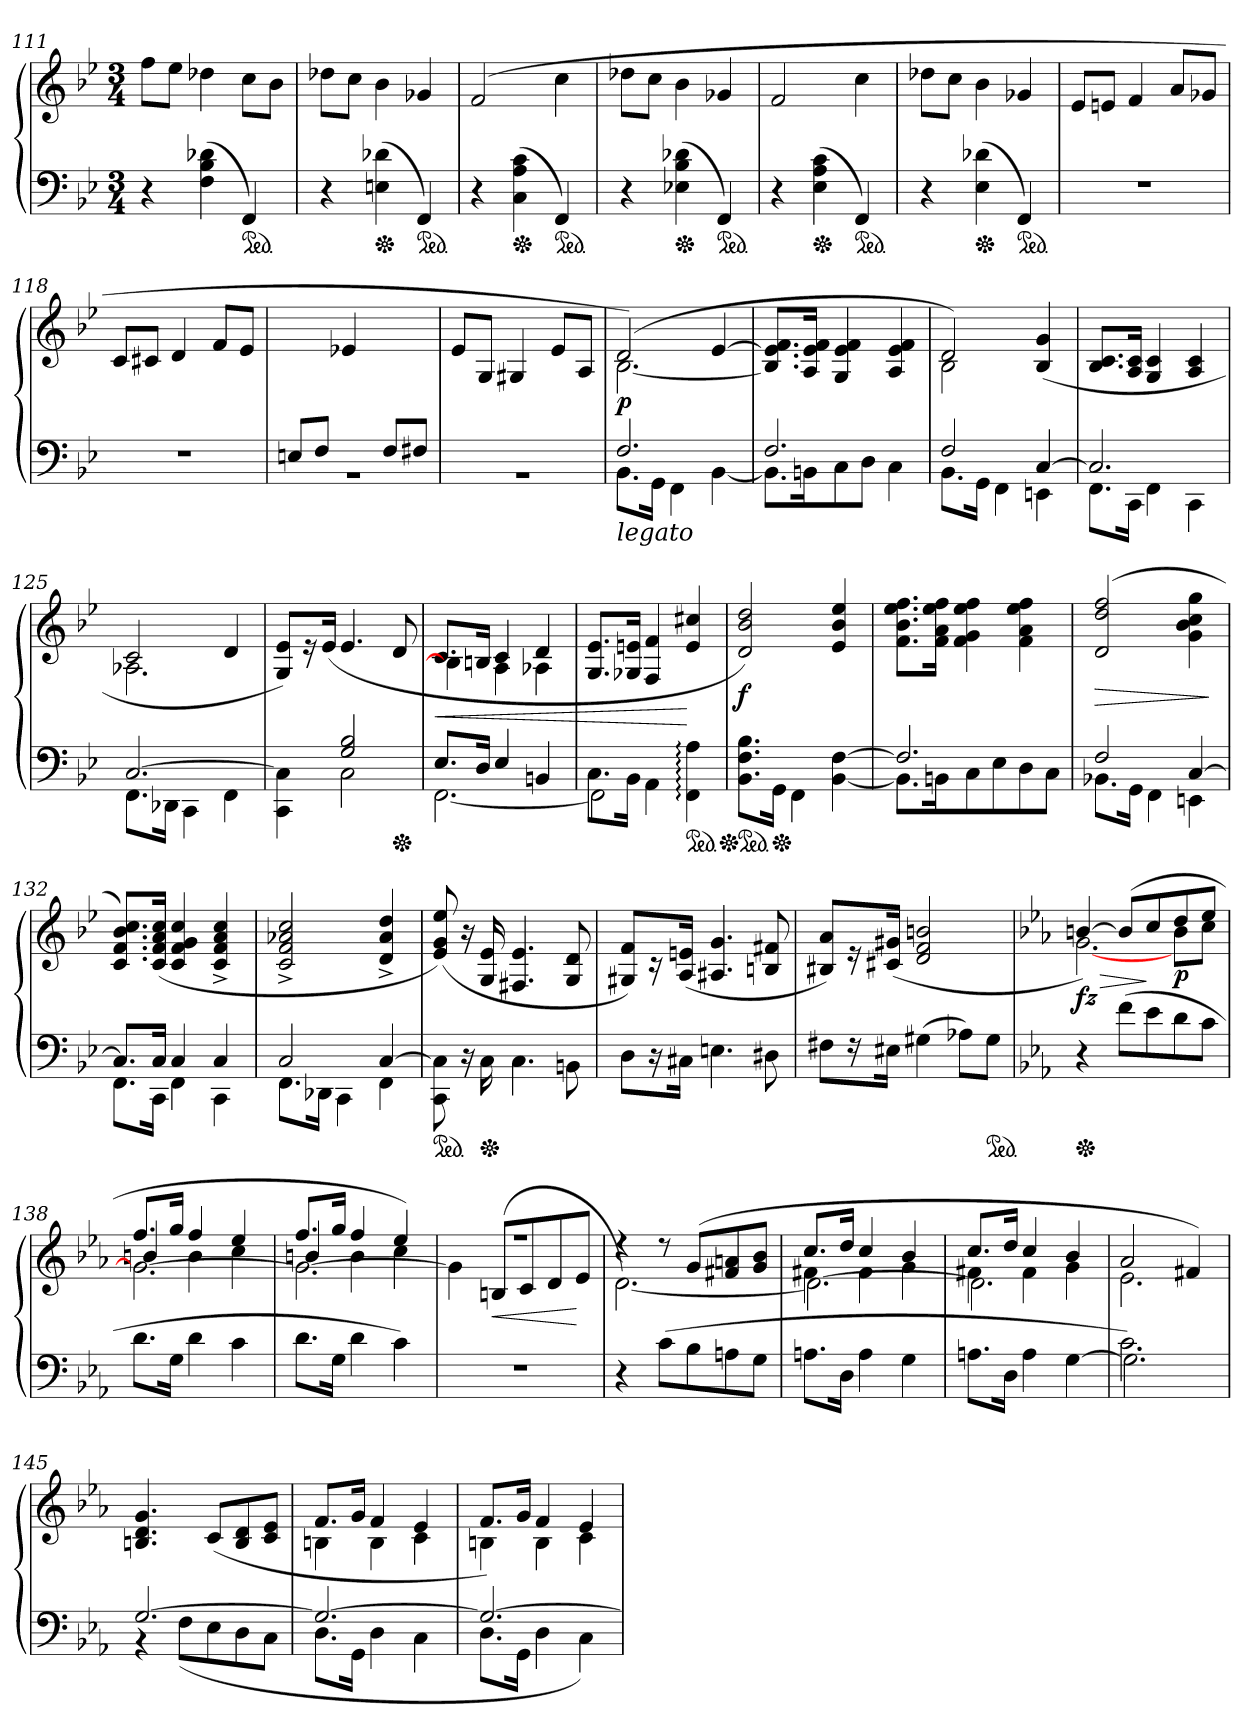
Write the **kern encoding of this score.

**kern	**kern	**dynam
*part1	*part1	*part1
*staff2	*staff1	*staff1/2
*clefF4	*clefG2	*
*k[b-e-]	*k[b-e-]	*
*M3/4	*M3/4	*
=111	=111	=111
4r	8ffL	.
.	8ee-J	.
(4F 4B- 4d-X	4dd-X	.
*ped	*	*
4FF)	8ccL	.
.	8b-J	.
=112	=112	=112
4r	8dd-XL	.
.	8ccJ	.
*Xped	*	*
(4En 4d-X	4b-	.
*ped	*	*
4FF)	4g-X	.
=113	=113	=113
4r	(>2f	.
*Xped	*	*
(4C 4A 4c	.	.
*ped	*	*
4FF)	4cc	.
=114	=114	=114
4r	8dd-XL	.
.	8ccJ	.
*Xped	*	*
(4E-X 4B- 4d-X	4b-	.
*ped	*	*
4FF)	4g-X	.
=115	=115	=115
4r	2f	.
*Xped	*	*
(4E- 4A 4c	.	.
*ped	*	*
4FF)	4cc	.
=116	=116	=116
4r	8dd-XL	.
.	8ccJ	.
*Xped	*	*
(4E- 4d-X	4b-	.
*ped	*	*
4FF)	4g-X	.
=117	=117	=117
2.r	8e-L	.
.	8enJ	.
.	4f	.
.	8aL	.
.	8g-XJ	.
=118	=118	=118
2.r	8cL	.
.	8c#XJ	.
.	4d	.
.	8fL	.
.	8e-J	.
=119	=119	=119
*^	*	*
2.rBB	8En/L	8ryy	.
.	8F/J	8ryy	.
.	4ryy	4e-X	.
.	8F/L	8ryy	.
.	8F#XJ	8ryy	.
*v	*v	*	*
=120	=120	=120
2.rBB	8e-L	.
.	8G/J	.
.	4G#X/	.
.	8e-L	.
.	8A/J	.
=121	=121	=121
*^	*^	*
!LO:TX:b:i:t=legato	!	!	!	!
2.F	8.BB-L	(2d)	[2.B-	p
.	16GGJk	.	.	.
.	4FF	.	.	.
.	[4BB-	[4e-	.	.
*	*	*v	*v	*
=122	=122	=122	=122
2.F	8.BB-L]	8.B-] 8.e-] 8.fL	.
.	16BBnK	16A 16e- 16fJk	.
.	8C	4G 4e- 4f	.
.	8DJ	.	.
.	4C	4A 4e- 4f	.
=123	=123	=123	=123
*	*	*^	*
*	*	*	*^	*
2F	8.BB-L	2ryy	2d/)	2B-\	.
.	16GGJk	.	.	.	.
.	4FF	.	.	.	.
[4C	4EEn	(>4B- 4g	4ryy	4ryy	.
*	*	*v	*v	*v	*
=124	=124	=124	=124
2.C]	8.FFL	8.B- 8.cL	.
.	16CCJk	16A 16cJk	.
.	4FF	4G 4c	.
.	4CC	4A 4c	.
=125	=125	=125	=125
*	*	*^	*
[2.C	8.FFL	2c	2.A-X	.
.	16DD-XJk	.	.	.
.	4CC	.	.	.
.	4FF	4d	.	.
*	*	*v	*v	*
=126	=126	=126	=126
4CC\ 4C]\	4ryy	8G/ 8e-/L)	.
.	.	16r	.
.	.	(>16e-Jk	.
2C\	2G/ 2B-/	4.e-	.
*Xped	*	*	*
.	.	8d	.
=127	=127	=127	=127
*	*	*^	*
8.E-L	[2.FF	8.cL	4B-]	<
16DJk	.	16BnJk	.	.
4E-	.	4c	4A	.
4BBn	.	4d	4A-X	.
*	*	*v	*v	*
=128	=128	=128	=128
8.C\L	2FF]	8.G/ 8.e-/L	.
16BB-Jk	.	16G-X 16enJk	.
4AA\	.	4F/ 4f/	.
*ped	*	*	*
4ryy	4FF:\ 4A:\	4e 4cc#X	[
*v	*v	*	*
=129	=129	=129
*Xped	*	*
*ped	*	*
8.BB-\ 8.F\ 8.B-\L	2d/ 2b-/ 2dd/)	f
*Xped	*	*
16GGJk	.	.
4FF\	.	.
[4BB- [4F	4e-/ 4b-/ 4ee-/	.
=130	=130	=130
*^	*	*
2.F]	8.BB-L]	8.f 8.b- 8.ee- 8.ffL	.
.	16BBnK	16f 16a 16ee- 16ffJk	.
.	8C	4f 4g 4ee- 4ff	.
.	8E-	.	.
.	8D	4f 4a 4ee- 4ff	.
.	8CJ	.	.
=131	=131	=131	=131
2F	8.BB-XL	(>2d/ 2dd/ 2ff/	>
.	16GGJk	.	.
.	4FF	.	.
[4C	4EEn	4g 4b- 4cc 4gg	.
*v	*v	*	*
.	.	]
=132	=132	=132
*^	*	*
8.CL]	8.FFL	8.c 8.f 8.b- 8.ccL)	.
16CJk	16CCJk	(>16c 16f 16a 16ccJk	.
4C	4FF	4c 4f 4g 4cc	.
4C	4CC	4c^< 4f^< 4a^< 4cc^<	.
=133	=133	=133	=133
2C	8.FFL	2c^< 2f^< 2a-X^< 2cc^<	.
.	16DD-XJk	.	.
.	4CC	.	.
[4C	4FF	4d^< 4a-^< 4dd^<	.
*v	*v	*	*
=134	=134	=134
*ped	*	*
8CC\ 8C]\	(>8e-/ 8g/ 8ee-/)	.
16r	16r	.
*Xped	*	*
16C\	16G/ 16e-/	.
4.C\	4.F#X 4.e-	.
8BBn\	8G/ 8d/	.
=135	=135	=135
8D\L	8G#X 8fL)	.
16r	16r	.
16C#X\Jk	(>16A/ 16en/Jk	.
4.En	4.A#X 4.g	.
8D#X\	8Bn/ 8f#X/	.
=136	=136	=136
8F#XL	8B#X 8aL)	.
16r	16r	.
16E#XJk	(>16c#X 16g#XJk	.
(>4G#X	2d 2f 2bn	.
8A-XL)	.	.
*ped	*	*
8G#J	.	.
=137	=137	=137
*k[b-e-a-]	*k[b-e-a-]	*
*	*^	*
!	!	!LO:N:vis=2.	!
*Xped	*	*	*
4r	[4bn)	[<2g	> fz
(>8fL	(>8bL]	.	.
8e-	8cc	.	]
8d	8dd	8bL	p
8cJ	8ee-J	8ccJ	.
=138	=138	=138	=138
*	*	*^	*
8.dL	8.ffL	4bn/	2.g\_<	.
16GJk	16ggJk	.	.	.
4d	4ff	4b	.	.
4c	4ee-	4cc	.	.
=139	=139	=139	=139	=139
8.dL	8.ffL	4bn/	2.g\_	.
16GJk	16ggJk	.	.	.
4d	4ff	4b	.	.
4c)	4ee-)	4cc	.	.
*	*	*v	*v	*
=140	=140	=140	=140
2.r	2.rff	4g\]	.
.	.	(>8Bn/L	<
.	.	8c/	.
.	.	8d	.
.	.	8e-J	[
=141	=141	=141	=141
4r	4r	[<2.d)	.
(>8cL	8r	.	.
8B-	(>8gL	.	.
8An	8f#X 8an	.	.
8GJ	8g 8b-J	.	.
=142	=142	=142	=142
*	*	*^	*
8.AnL	8.ccL	4f#X	2.d\_	.
16DJk	16ddJk	.	.	.
4A	4cc	4f#	.	.
4G	4b-	4g	.	.
=143	=143	=143	=143	=143
8.AnL	8.ccL	4f#X	2.d\]	.
16DJk	16ddJk	.	.	.
4A	4cc	4f#	.	.
[4G	4b-	4g	.	.
*	*	*v	*v	*
=144	=144	=144	=144
*^	*	*	*
2.c\)	2.G]	2a-	2.e-	.
.	.	4f#X)	.	.
*	*	*v	*v	*
=145	=145	=145	=145
[>2.G	4r	4.Bn 4.d 4.g	.
.	(<8FL	.	.
.	8E-	(>8cL	.
.	8D	8B 8d	.
.	8CJ	8c 8e-J	.
=146	=146	=146	=146
*	*	*^	*
2.G_>	8.DL	8.fL	4Bn	.
.	16GGJk	16gJk	.	.
.	4D	4f	4B	.
.	4C	4e-	4c	.
=147	=147	=147	=147	=147
2.G_	8.DL	8.fL)	4Bn	.
.	16GGJk	16gJk	.	.
.	4D	4f	4B	.
.	4C)	4e-	4c	.
*v	*v	*	*	*
*	*v	*v	*
=	=	=
*-	*-	*-
